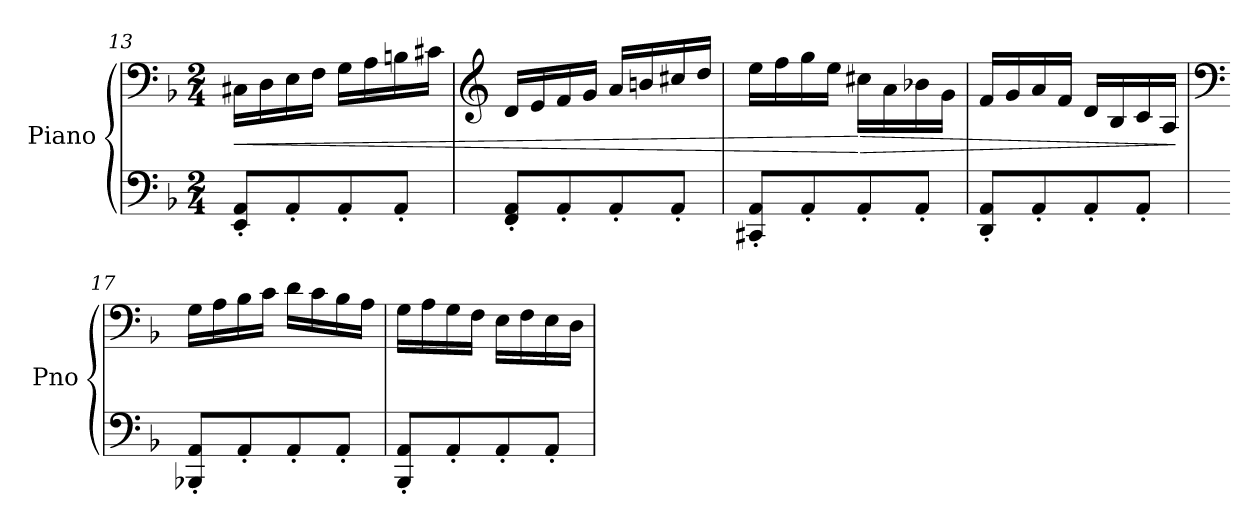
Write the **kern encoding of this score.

**kern	**kern	**dynam
*part1	*part1	*part1
*staff2	*staff1	*staff1/2
*I"Piano	*	*
*I'Pno	*	*
*clefF4	*clefF4	*
*k[b-]	*k[b-]	*
*M2/4	*M2/4	*
=13	=13	=13
!	!	!LO:HP:b
8EE/' 8AA/'L	16C#X\LL	<
.	16D\	.
8AA'/	16E\	.
.	16F\JJ	.
8AA'/	16G\LL	.
.	16A\	.
8AA'/J	16Bn\	.
.	16c#X\JJ	.
=14	=14	=14
*	*clefG2	*
8FF/' 8AA/'L	16d/LL	.
.	16e/	.
8AA'/	16f/	.
.	16g/JJ	.
8AA'/	16a/LL	.
.	16bn/	.
8AA'/J	16cc#X/	.
.	16dd/JJ	.
=15	=15	=15
8CC#X/' 8AA/'L	16ee\LL	.
.	16ff\	.
8AA'/	16gg\	.
.	16ee\JJ	.
!	!	!LO:HP:n=1:b
8AA'/	16cc#X\LL	[ >
.	16a\	.
8AA'/J	16b-X\	.
.	16g\JJ	.
=16	=16	=16
8DD/' 8AA/'L	16f/LL	.
.	16g/	.
8AA'/	16a/	.
.	16f/JJ	.
8AA'/	16d/LL	.
.	16B-/	.
8AA'/J	16c/	.
.	16A/JJ	.
.	.	]
!!LO:LB:g=z
=17	=17	=17
*	*clefF4	*
8BBB-X/' 8AA/'L	16G\LL	.
.	16A\	.
8AA'/	16B-\	.
.	16c\JJ	.
8AA'/	16d\LL	.
.	16c\	.
8AA'/J	16B-\	.
.	16A\JJ	.
=18	=18	=18
8BBB-/' 8AA/'L	16G\LL	.
.	16A\	.
8AA'/	16G\	.
.	16F\JJ	.
8AA'/	16E\LL	.
.	16F\	.
8AA'/J	16E\	.
.	16D\JJ	.
=	=	=
*-	*-	*-
